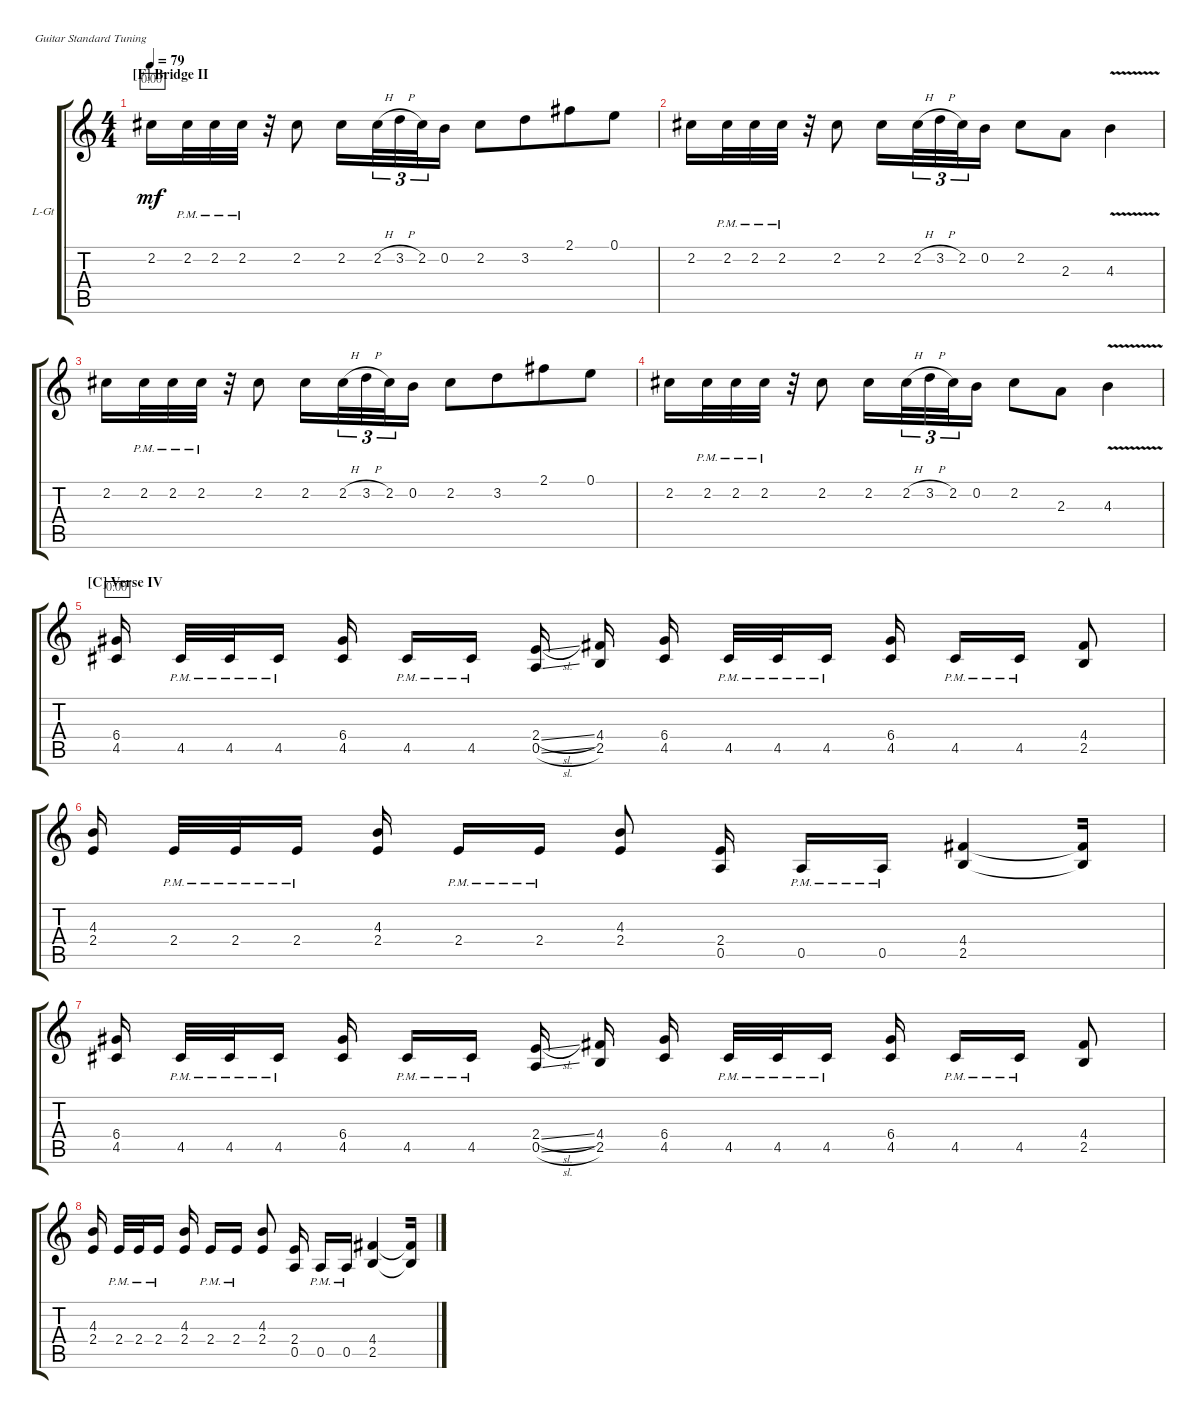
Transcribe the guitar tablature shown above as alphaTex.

\defaultSystemsLayout 4
\bracketExtendMode groupsimilarinstruments
\firstSystemTrackNameOrientation horizontal
\otherSystemsTrackNameOrientation horizontal
\track ("Lead Guitar" "L-Gt") {instrument distortionguitar}
\staff {score tabs}
\tuning (E4 B3 G3 D3 A2 E2)
\ts (4 4)
\section ("F" "Bridge II")
\tempo 79
\clef g2
\ks c
2.2.16{dy mf beam merge timer} 2.2{pm}.32{beam merge} 2.2{pm}.32{beam merge} 2.2{pm}.32{beam split} r.32 2.2.8{beam split} 2.2.16{beam merge} 2.2{h}.32{tu (3 2)} 3.2{h}.32{tu (3 2) beam merge} 2.2.32{tu (3 2) beam merge} 0.2.16{beam split} 2.2.8{beam merge} 3.2.8{beam merge} 2.1.8{beam merge} 0.1.8 |
2.2.16{beam merge} 2.2{pm}.32{beam merge} 2.2{pm}.32{beam merge} 2.2{pm}.32{beam split} r.32 2.2.8{beam split} 2.2.16{beam merge} 2.2{h}.32{tu (3 2)} 3.2{h}.32{tu (3 2) beam merge} 2.2.32{tu (3 2) beam merge} 0.2.16{beam split} 2.2.8{beam merge} 2.3.8 4.3{v}.4{beam split} |
2.2.16{beam merge} 2.2{pm}.32{beam merge} 2.2{pm}.32{beam merge} 2.2{pm}.32{beam split} r.32 2.2.8{beam split} 2.2.16{beam merge} 2.2{h}.32{tu (3 2)} 3.2{h}.32{tu (3 2) beam merge} 2.2.32{tu (3 2) beam merge} 0.2.16{beam split} 2.2.8{beam merge} 3.2.8{beam merge} 2.1.8{beam merge} 0.1.8 |
2.2.16{beam merge} 2.2{pm}.32{beam merge} 2.2{pm}.32{beam merge} 2.2{pm}.32{beam split} r.32 2.2.8{beam split} 2.2.16{beam merge} 2.2{h}.32{tu (3 2)} 3.2{h}.32{tu (3 2) beam merge} 2.2.32{tu (3 2) beam merge} 0.2.16{beam split} 2.2.8{beam merge} 2.3.8 4.3{v}.4{beam split} |
\section ("C" "Verse IV")
(4.5 6.4).16{beam split timer} 4.5{pm}.32 4.5{pm}.32 4.5{pm}.16{beam split} (4.5 6.4).16{beam split} 4.5{pm}.16 4.5{pm}.16{beam split} (0.5{sl} 2.4{sl}).16{beam split} (2.5 4.4).16 (4.5 6.4).16{beam split} 4.5{pm}.32 4.5{pm}.32 4.5{pm}.16{beam split} (4.5 6.4).16{beam split} 4.5{pm}.16 4.5{pm}.16{beam split} (2.5 4.4).8{beam split} |
(2.4 4.3).16{beam split} 2.4{pm}.32 2.4{pm}.32 2.4{pm}.16{beam split} (2.4 4.3).16{beam split} 2.4{pm}.16 2.4{pm}.16{beam split} (2.4 4.3).8{beam split} (0.5 2.4).16{beam split} 0.5{pm}.16 0.5{pm}.16{beam split} (2.5 4.4).4{beam merge} (2.5{t} 4.4{t}).16 |
(4.5 6.4).16{beam split} 4.5{pm}.32 4.5{pm}.32 4.5{pm}.16{beam split} (4.5 6.4).16{beam split} 4.5{pm}.16 4.5{pm}.16{beam split} (0.5{sl} 2.4{sl}).16{beam split} (2.5 4.4).16 (4.5 6.4).16{beam split} 4.5{pm}.32 4.5{pm}.32 4.5{pm}.16{beam split} (4.5 6.4).16{beam split} 4.5{pm}.16 4.5{pm}.16{beam split} (2.5 4.4).8{beam split} |
(2.4 4.3).16{beam split} 2.4{pm}.32 2.4{pm}.32 2.4{pm}.16{beam split} (2.4 4.3).16{beam split} 2.4{pm}.16 2.4{pm}.16{beam split} (2.4 4.3).8{beam split} (0.5 2.4).16{beam split} 0.5{pm}.16 0.5{pm}.16{beam split} (2.5 4.4).4{beam merge} (2.5{t} 4.4{t}).16
